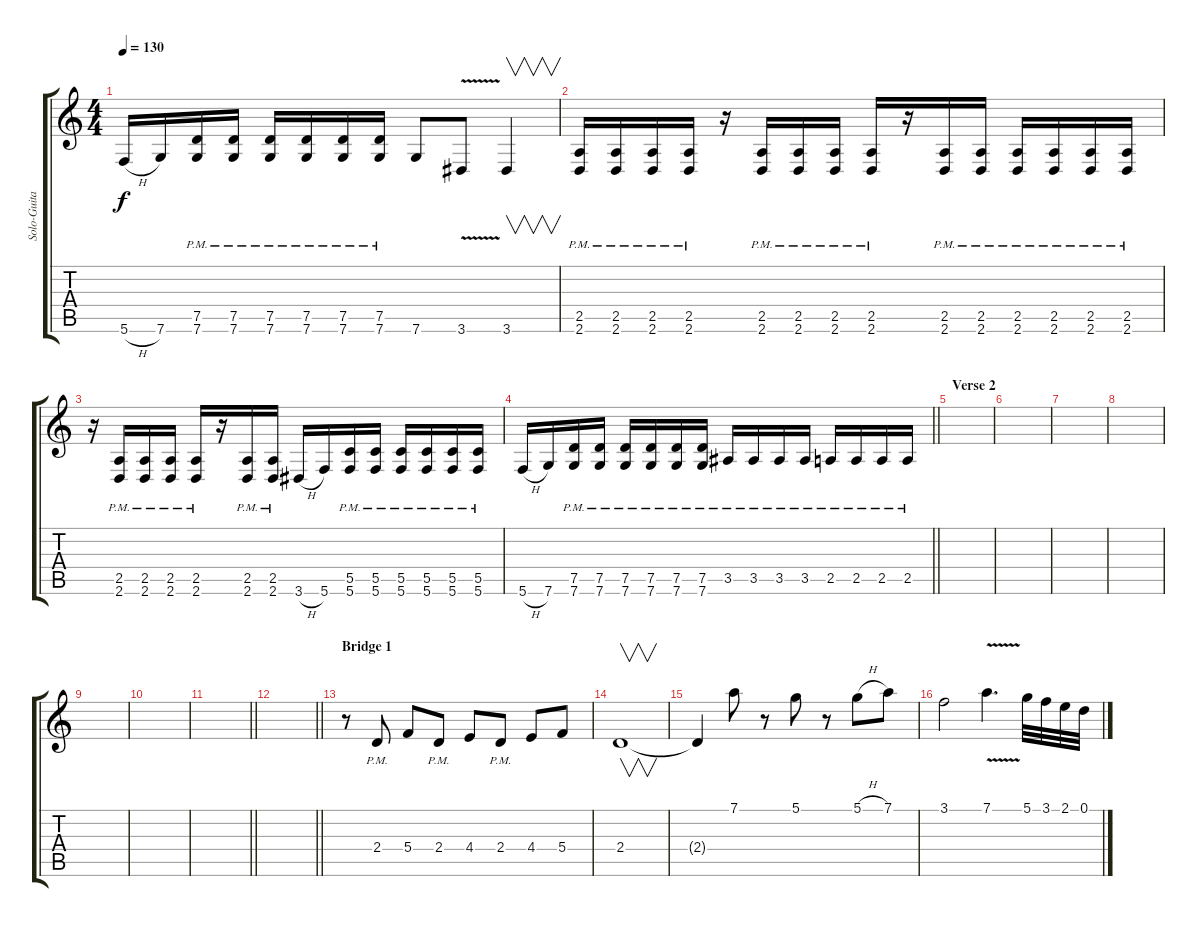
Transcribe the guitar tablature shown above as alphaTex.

\track ("Solo-Guitar" "Solo-Guita") {instrument distortionguitar}
\staff {score tabs}
\tuning (D4 A3 F3 C3 G2 C2) {hide}
\ts (4 4)
\tempo 130
\clef g2
\ks c
5.6{h}.16{dy f} 7.6.16 (7.5{pm} 7.6{pm}).16 (7.5{pm} 7.6{pm}).16 (7.5{pm} 7.6{pm}).16 (7.5{pm} 7.6{pm}).16 (7.5{pm} 7.6{pm}).16 (7.5{pm} 7.6{pm}).16 7.6.8 3.6{v}.8 3.6.4{v} |
(2.5{pm} 2.6{pm}).16 (2.5{pm} 2.6{pm}).16 (2.5{pm} 2.6{pm}).16 (2.5{pm} 2.6{pm}).16 r.16 (2.5{pm} 2.6{pm}).16 (2.5{pm} 2.6{pm}).16 (2.5{pm} 2.6{pm}).16 (2.5{pm} 2.6{pm}).16 r.16 (2.5{pm} 2.6{pm}).16 (2.5{pm} 2.6{pm}).16 (2.5{pm} 2.6{pm}).16 (2.5{pm} 2.6{pm}).16 (2.5{pm} 2.6{pm}).16 (2.5{pm} 2.6{pm}).16 |
r.16 (2.5{pm} 2.6{pm}).16 (2.5{pm} 2.6{pm}).16 (2.5{pm} 2.6{pm}).16 (2.5{pm} 2.6{pm}).16 r.16 (2.5{pm} 2.6{pm}).16 (2.5{pm} 2.6{pm}).16 3.6{h}.16 5.6.16 (5.5{pm} 5.6{pm}).16 (5.5{pm} 5.6{pm}).16 (5.5{pm} 5.6{pm}).16 (5.5{pm} 5.6{pm}).16 (5.5{pm} 5.6{pm}).16 (5.5{pm} 5.6{pm}).16 |
\barLineRight lightlight
5.6{h}.16 7.6.16 (7.5{pm} 7.6{pm}).16 (7.5{pm} 7.6{pm}).16 (7.5{pm} 7.6{pm}).16 (7.5{pm} 7.6{pm}).16 (7.5{pm} 7.6{pm}).16 (7.5{pm} 7.6{pm}).16 3.5{pm}.16 3.5{pm}.16 3.5{pm}.16 3.5{pm}.16 2.5{pm}.16 2.5{pm}.16 2.5{pm}.16 2.5{pm}.16 |
\section ("" "Verse 2")
|
|
|
|
|
|
\barLineRight lightlight
|
\section ("" "")
\barLineRight lightlight
|
\section ("" "Bridge 1")
r.8 2.4{pm}.8 5.4.8 2.4{pm}.8 4.4.8 2.4{pm}.8 4.4.8 5.4.8 |
2.4.1{v} |
2.4{t}.4 7.1.8 r.8 5.1.8 r.8 5.1{h}.8 7.1.8 |
3.1.2 7.1{v}.4{d} 5.1.32 3.1.32 2.1.32 0.1.32
